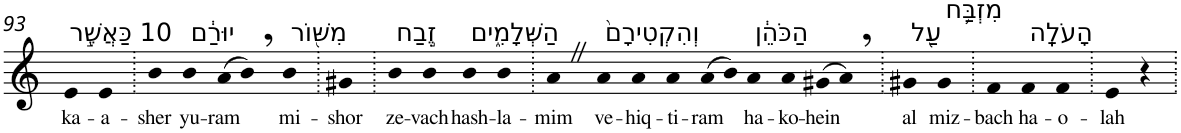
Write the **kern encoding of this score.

**kern	**text
*part1	*part1
*staff1	*staff1
*I"Piano	*
*I'Pno	*
!!LO:PB:g=z
*clefG2	*
*k[]	*
=93	=93
!LO:TX:a:t=10 כַּאֲשֶׁ֣ר	!
!	!LO:LY:b
4e	ka-
!	!LO:LY:b
4e	-a-
=94.	=94.
!	!LO:LY:b
4b	-sher
!LO:TX:a:t=יוּרַ֔ם	!
!	!LO:LY:b
4b	yu-
!	!LO:LY:b
(>8a	-ram
8b,)	.
!LO:TX:a:t=מִשּׁ֖וֹר	!
!	!LO:LY:b
4b	mi-
=95.	=95.
!	!LO:LY:b
4g#X	-shor
=96.	=96.
!LO:TX:a:t=זֶ֣בַח	!
!	!LO:LY:b
4b	ze-
!	!LO:LY:b
4b	-vach
!LO:TX:a:t=הַשְּׁלָמִ֑ים	!
!	!LO:LY:b
4b	hash-
!	!LO:LY:b
4b	-la-
=97.	=97.
!	!LO:LY:b
4aZ	-mim
!LO:TX:a:t=וְהִקְטִירָם֙	!
!	!LO:LY:b
4a	ve-
!	!LO:LY:b
4a	-hiq-
!	!LO:LY:b
4a	-ti-
!	!LO:LY:b
(>8a	-ram
8b)	.
!LO:TX:a:t=הַכֹּהֵ֔ן	!
!	!LO:LY:b
4a	ha-
!	!LO:LY:b
4a	-ko-
!	!LO:LY:b
(>8g#X	-hein
8a,)	.
=98.	=98.
!LO:TX:a:t=עַ֖ל	!
!	!LO:LY:b
4g#X	al
!LO:TX:a:t=מִזְבַּ֥ח	!
!	!LO:LY:b
4g#	miz-
=99.	=99.
!	!LO:LY:b
4f	-bach
!LO:TX:a:t=הָעֹלָֽה	!
!	!LO:LY:b
4f	ha-
!	!LO:LY:b
4f	-o-
=100.	=100.
!	!LO:LY:b
4e	-lah
4r	.
=.	=.
*-	*-
